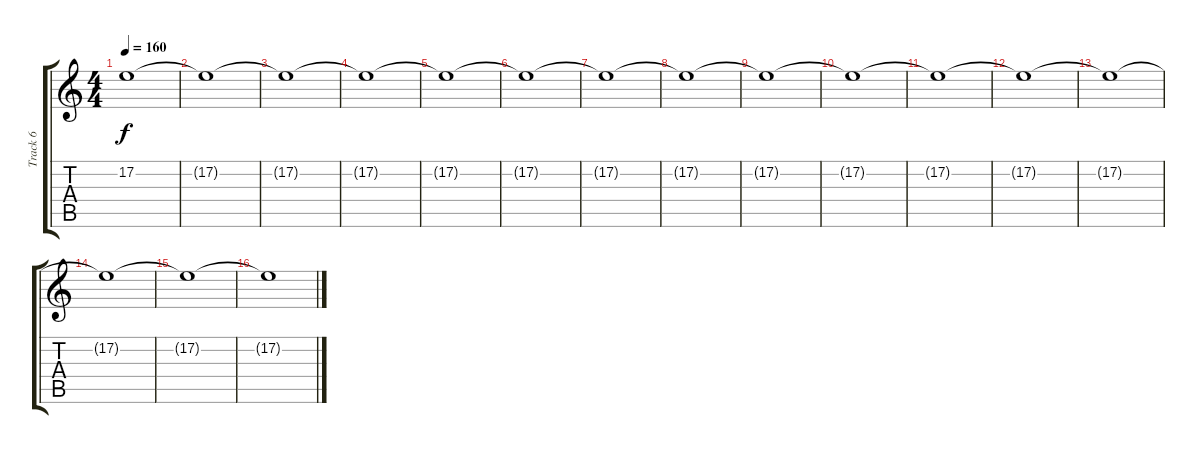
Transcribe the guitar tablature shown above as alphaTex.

\track ("Track 6" "Track 6") {instrument ocarina}
\staff {score tabs}
\tuning (E4 B3 G3 D3 A2 E2) {hide}
\ts (4 4)
\tempo 160
\clef g2
\ks c
17.2{t}.1{dy f} |
17.2{t}.1 |
17.2{t}.1 |
17.2{t}.1 |
17.2{t}.1 |
17.2{t}.1 |
17.2{t}.1 |
17.2{t}.1 |
17.2{t}.1 |
17.2{t}.1 |
17.2{t}.1 |
17.2{t}.1 |
17.2{t}.1 |
17.2{t}.1 |
17.2{t}.1 |
17.2{t}.1
